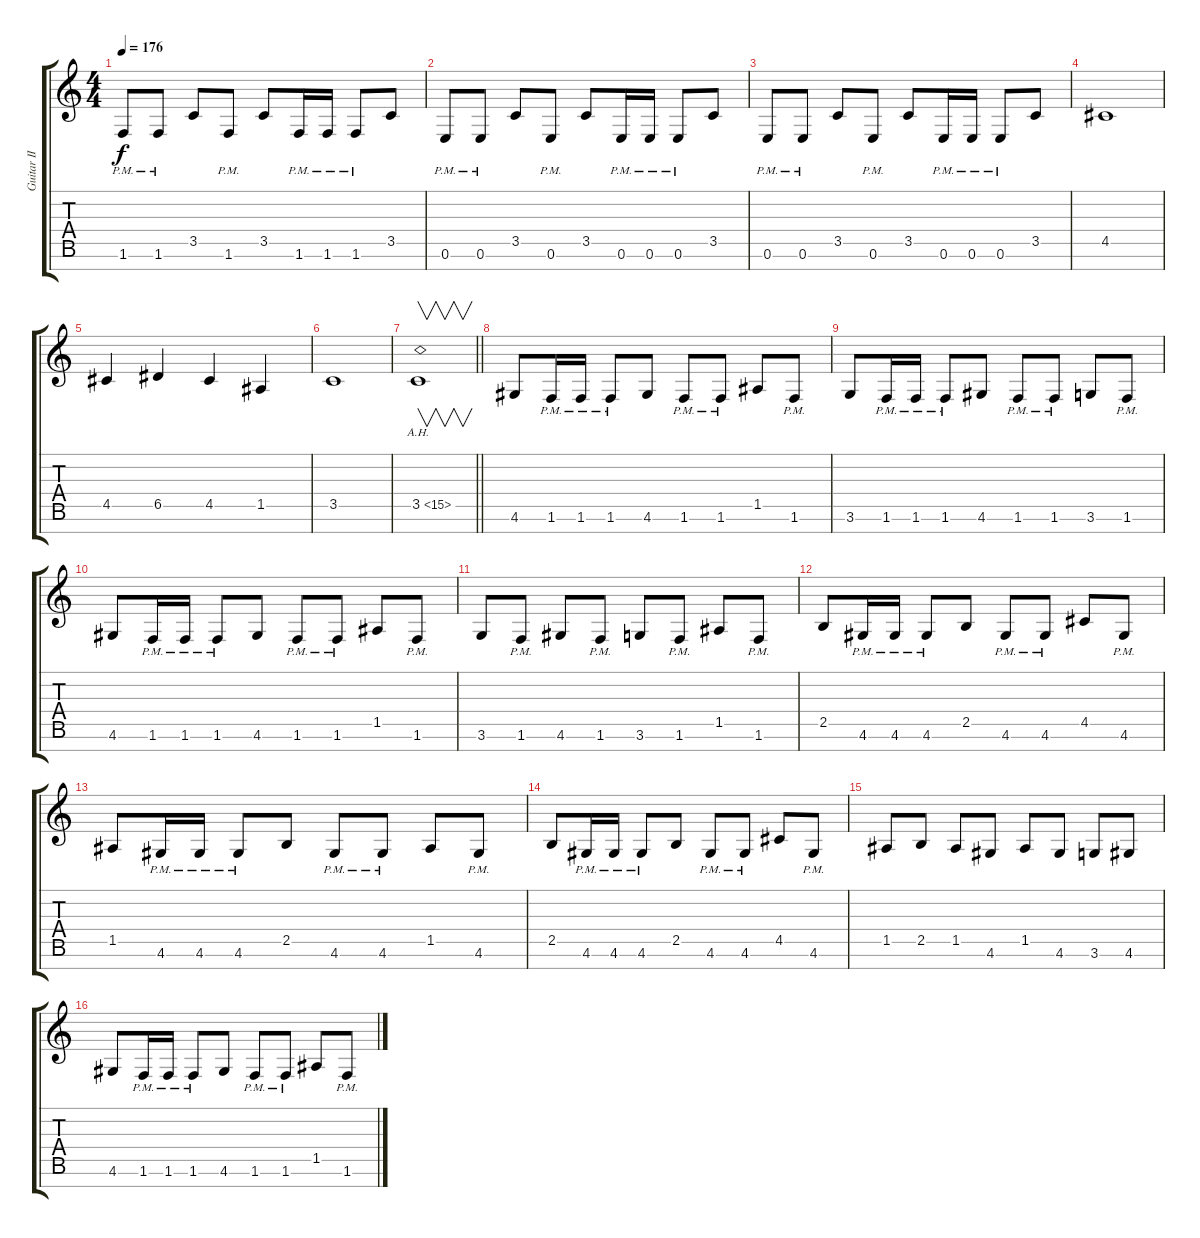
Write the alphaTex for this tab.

\track ("Guitar II" "Guitar II") {instrument distortionguitar}
\staff {score tabs}
\tuning (E4 B3 G3 D3 A2 E2 B1) {hide}
\ts (4 4)
\tempo 176
\clef g2
\ks c
1.6{pm}.8{dy f} 1.6{pm}.8 3.5.8 1.6{pm}.8 3.5.8 1.6{pm}.16 1.6{pm}.16 1.6{pm}.8 3.5.8 |
0.6{pm}.8 0.6{pm}.8 3.5.8 0.6{pm}.8 3.5.8 0.6{pm}.16 0.6{pm}.16 0.6{pm}.8 3.5.8 |
0.6{pm}.8 0.6{pm}.8 3.5.8 0.6{pm}.8 3.5.8 0.6{pm}.16 0.6{pm}.16 0.6{pm}.8 3.5.8 |
4.5.1 |
4.5.4 6.5.4 4.5.4 1.5.4 |
3.5.1 |
\barLineRight lightlight
3.5{ah 12}.1{v} |
\section ("" "")
4.6.8 1.6{pm}.16 1.6{pm}.16 1.6{pm}.8 4.6.8 1.6{pm}.8 1.6{pm}.8 1.5.8 1.6{pm}.8 |
3.6.8 1.6{pm}.16 1.6{pm}.16 1.6{pm}.8 4.6.8 1.6{pm}.8 1.6{pm}.8 3.6.8 1.6{pm}.8 |
4.6.8 1.6{pm}.16 1.6{pm}.16 1.6{pm}.8 4.6.8 1.6{pm}.8 1.6{pm}.8 1.5.8 1.6{pm}.8 |
3.6.8 1.6{pm}.8 4.6.8 1.6{pm}.8 3.6.8 1.6{pm}.8 1.5.8 1.6{pm}.8 |
2.5.8 4.6{pm}.16 4.6{pm}.16 4.6{pm}.8 2.5.8 4.6{pm}.8 4.6{pm}.8 4.5.8 4.6{pm}.8 |
1.5.8 4.6{pm}.16 4.6{pm}.16 4.6{pm}.8 2.5.8 4.6{pm}.8 4.6{pm}.8 1.5.8 4.6{pm}.8 |
2.5.8 4.6{pm}.16 4.6{pm}.16 4.6{pm}.8 2.5.8 4.6{pm}.8 4.6{pm}.8 4.5.8 4.6{pm}.8 |
1.5.8 2.5.8 1.5.8 4.6.8 1.5.8 4.6.8 3.6.8 4.6.8 |
4.6.8 1.6{pm}.16 1.6{pm}.16 1.6{pm}.8 4.6.8 1.6{pm}.8 1.6{pm}.8 1.5.8 1.6{pm}.8
